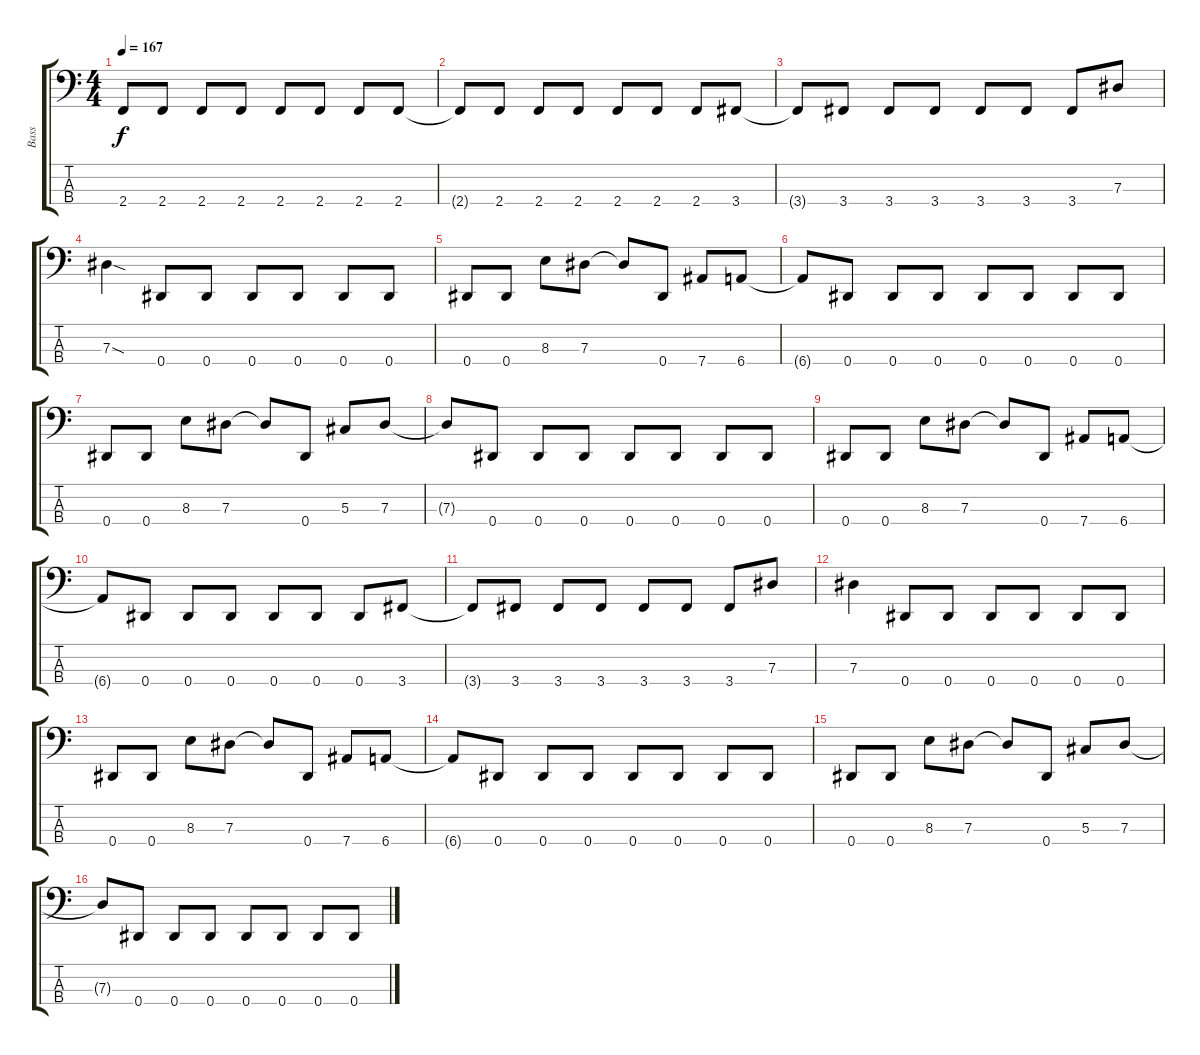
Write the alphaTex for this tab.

\track ("Bass" "Bass") {instrument electricbasspick}
\staff {score tabs}
\tuning (Gb2 Db2 Ab1 Eb1) {hide}
\ts (4 4)
\tempo 167
\clef f4
\ks c
2.4.8{dy f} 2.4.8 2.4.8 2.4.8 2.4.8 2.4.8 2.4.8 2.4.8 |
2.4{t}.8 2.4.8 2.4.8 2.4.8 2.4.8 2.4.8 2.4.8 3.4.8 |
3.4{t}.8 3.4.8 3.4.8 3.4.8 3.4.8 3.4.8 3.4.8 7.3.8 |
7.3{sod}.4 0.4.8 0.4.8 0.4.8 0.4.8 0.4.8 0.4.8 |
0.4.8 0.4.8 8.3.8 7.3.8 7.3{t}.8 0.4.8 7.4.8 6.4.8 |
6.4{t}.8 0.4.8 0.4.8 0.4.8 0.4.8 0.4.8 0.4.8 0.4.8 |
0.4.8 0.4.8 8.3.8 7.3.8 7.3{t}.8 0.4.8 5.3.8 7.3.8 |
7.3{t}.8 0.4.8 0.4.8 0.4.8 0.4.8 0.4.8 0.4.8 0.4.8 |
0.4.8 0.4.8 8.3.8 7.3.8 7.3{t}.8 0.4.8 7.4.8 6.4.8 |
6.4{t}.8 0.4.8 0.4.8 0.4.8 0.4.8 0.4.8 0.4.8 3.4.8 |
3.4{t}.8 3.4.8 3.4.8 3.4.8 3.4.8 3.4.8 3.4.8 7.3.8 |
7.3.4 0.4.8 0.4.8 0.4.8 0.4.8 0.4.8 0.4.8 |
0.4.8 0.4.8 8.3.8 7.3.8 7.3{t}.8 0.4.8 7.4.8 6.4.8 |
6.4{t}.8 0.4.8 0.4.8 0.4.8 0.4.8 0.4.8 0.4.8 0.4.8 |
0.4.8 0.4.8 8.3.8 7.3.8 7.3{t}.8 0.4.8 5.3.8 7.3.8 |
7.3{t}.8 0.4.8 0.4.8 0.4.8 0.4.8 0.4.8 0.4.8 0.4.8
